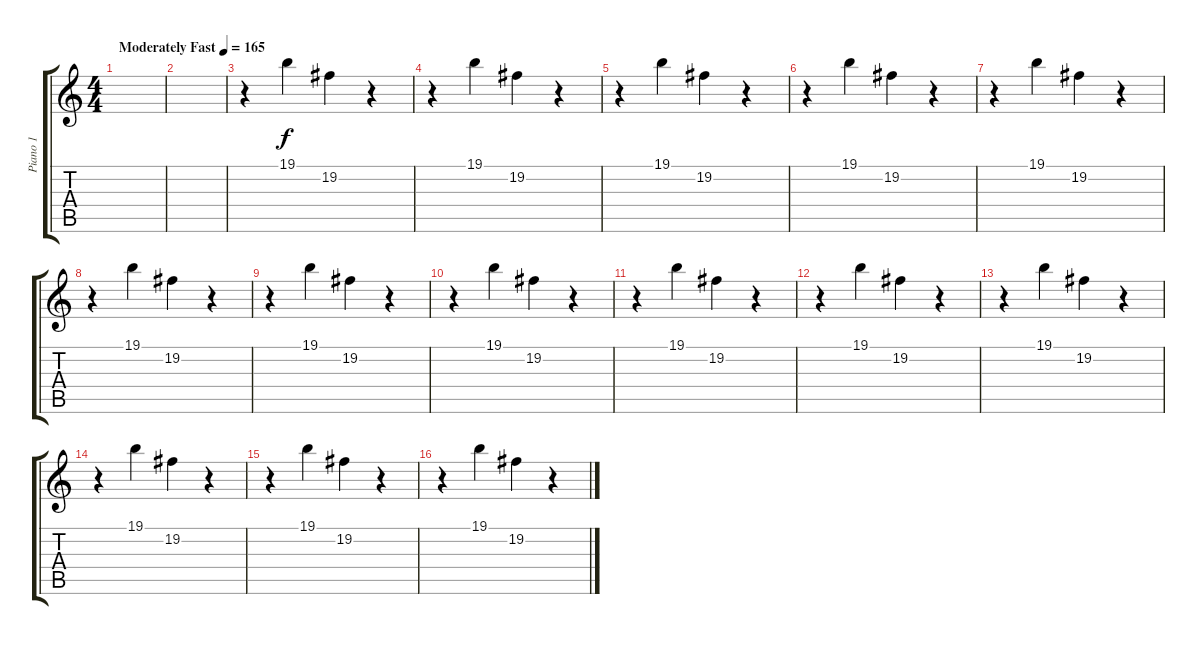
\track ("Piano 1" "Piano 1") {instrument acousticgrandpiano}
\staff {score tabs}
\tuning (E4 B3 G3 D3 A2 E2) {hide}
\ts (4 4)
\tempo (165 "Moderately Fast")
\clef g2
\ks c
|
|
r.4 19.1.4 19.2.4 r.4 |
r.4 19.1.4 19.2.4 r.4 |
r.4 19.1.4 19.2.4 r.4 |
r.4 19.1.4 19.2.4 r.4 |
r.4 19.1.4 19.2.4 r.4 |
r.4 19.1.4 19.2.4 r.4 |
r.4 19.1.4 19.2.4 r.4 |
r.4 19.1.4 19.2.4 r.4 |
r.4 19.1.4 19.2.4 r.4 |
r.4 19.1.4 19.2.4 r.4 |
r.4 19.1.4 19.2.4 r.4 |
r.4 19.1.4 19.2.4 r.4 |
r.4 19.1.4 19.2.4 r.4 |
r.4 19.1.4 19.2.4 r.4
